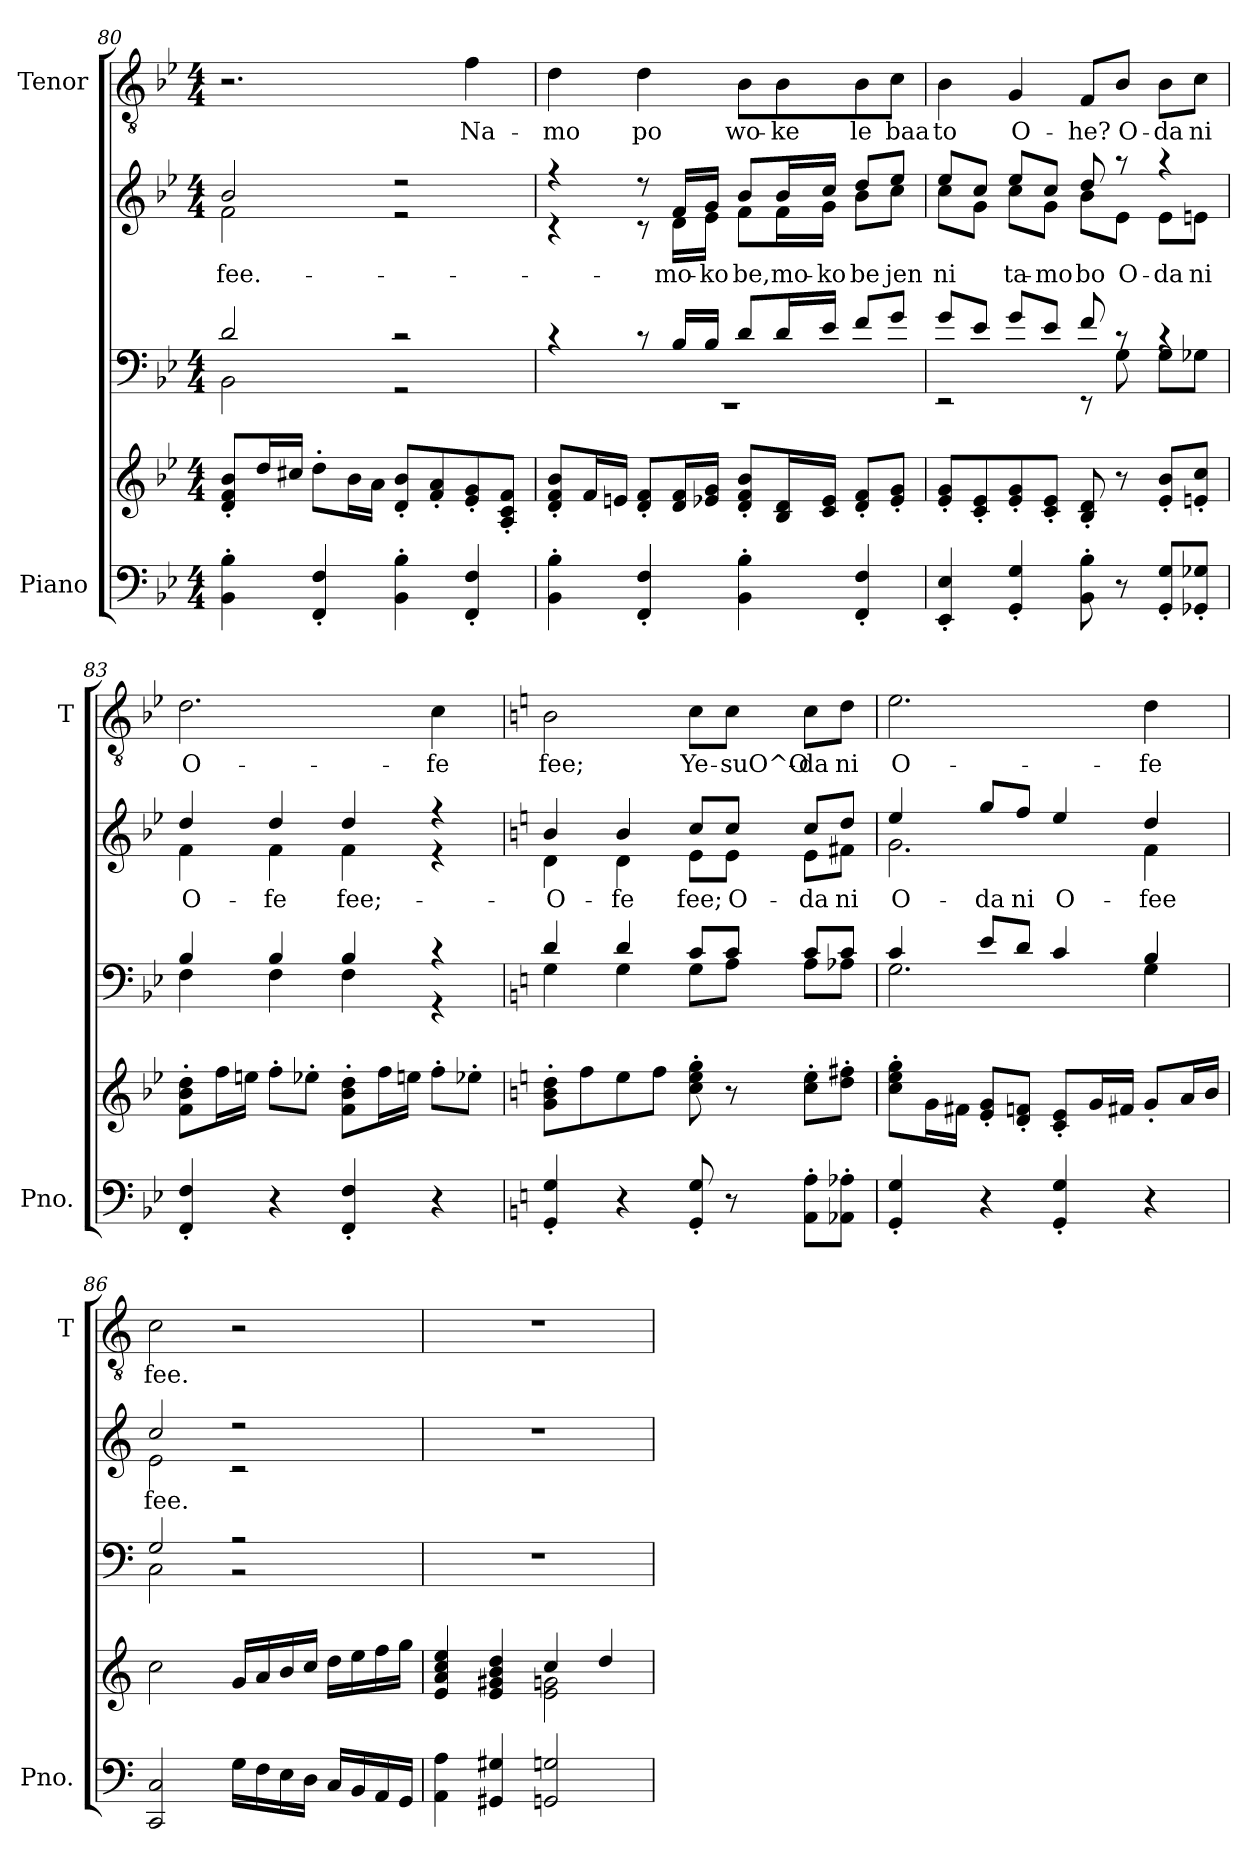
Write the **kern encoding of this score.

**kern	**kern	**kern	**kern	**text	**kern	**text
*part3	*part3	*part2	*part2	*part2	*part1	*part1
*staff5	*staff4	*staff3	*staff2	*staff2	*staff1	*staff1
*I"Piano	*	*	*	*	*I"Tenor	*
*I'Pno.	*	*	*	*	*I'T	*
!!LO:LB:g=z
*clefF4	*clefG2	*clefF4	*clefG2	*	*clefGv2	*
*k[b-e-]	*k[b-e-]	*k[b-e-]	*k[b-e-]	*	*k[b-e-]	*
*B-:	*B-:	*B-:	*B-:	*	*B-:	*
*M4/4	*M4/4	*M4/4	*M4/4	*	*M4/4	*
=80	=80	=80	=80	=80	=80	=80
*	*	*^	*	*	*	*
!	!	!	!	!	!LO:LY:b	!	!
*	*	*	*	*^	*	*	*
4BB-\'< 4B-\'<	8d/'> 8f/'> 8b-/'>L	2d/	2BB-\	2b-/	2f\	fee.-	2.r	.
.	16dd/L	.	.	.	.	.	.	.
.	16cc#X/JJ	.	.	.	.	.	.	.
4FF/'> 4F/'>	8dd'<\L	.	.	.	.	.	.	.
.	16b-\L	.	.	.	.	.	.	.
.	16a\JJ	.	.	.	.	.	.	.
4BB-\'< 4B-\'<	8d/'> 8b-/'>L	2r	2r	2r	2r	.	.	.
.	8f/'> 8a/'>	.	.	.	.	.	.	.
!	!	!	!	!	!	!	!	!LO:LY:b
4FF/'> 4F/'>	8e-/'> 8g/'>	.	.	.	.	.	4f\	Na-
.	8A/'> 8c/'> 8f/'>J	.	.	.	.	.	.	.
=81	=81	=81	=81	=81	=81	=81	=81	=81
!	!	!	!	!	!	!	!	!LO:LY:b
4BB-\'< 4B-\'<	8d/'> 8f/'> 8b-/'>L	4r	1rEE	4r	4r	.	4d\	-mo
.	16f/L	.	.	.	.	.	.	.
.	16en/JJ	.	.	.	.	.	.	.
!	!	!	!	!	!	!	!	!LO:LY:b
4FF/'> 4F/'>	8d/'> 8f/'>L	8r	.	8r	8r	.	4d\	po
!	!	!	!	!	!	!LO:LY:b	!	!
.	16d/ 16f/L	16B-/LL	.	16f/LL	16d\LL	-mo-	.	.
!	!	!	!	!	!	!LO:LY:b	!	!
.	16e-X/ 16g/JJ	16B-/JJ	.	16g/JJ	16e-\JJ	-ko	.	.
!	!	!	!	!	!	!LO:LY:b	!	!LO:LY:b
4BB-\'< 4B-\'<	8d/'> 8f/'> 8b-/'>L	8d/L	.	8b-/L	8f\L	be,	8B-\L	wo-
!	!	!	!	!	!	!LO:LY:b	!	!LO:LY:b
.	16B-/ 16d/L	16d/L	.	16b-/L	16f\L	mo-	8B-\	-ke
!	!	!	!	!	!	!LO:LY:b	!	!
.	16c/ 16e-/JJ	16e-/JJ	.	16cc/JJ	16g\JJ	-ko	.	.
!	!	!	!	!	!	!LO:LY:b	!	!LO:LY:b
4FF/'> 4F/'>	8d/'> 8f/'>L	8f/L	.	8dd/L	8b-\L	be	8B-\	le
!	!	!	!	!	!	!LO:LY:b	!	!LO:LY:b
.	8e-/'> 8g/'>J	8g/J	.	8ee-/J	8cc\J	jen	8c\J	baa
=82	=82	=82	=82	=82	=82	=82	=82	=82
!	!	!	!	!	!	!LO:LY:b	!	!LO:LY:b
4EE-/'> 4E-/'>	8e-/'> 8g/'>L	8g/L	2rEE	8ee-/L	8cc\L	ni	4B-\	to
.	8c/'> 8e-/'>	8e-/J	.	8cc/J	8g\J	.	.	.
!	!	!	!	!	!	!LO:LY:b	!	!LO:LY:b
4GG/'> 4G/'>	8e-/'> 8g/'>	8g/L	.	8ee-/L	8cc\L	ta-	4G/	O-
!	!	!	!	!	!	!LO:LY:b	!	!
.	8c/'> 8e-/'>J	8e-/J	.	8cc/J	8g\J	-mo	.	.
!	!	!	!	!	!	!LO:LY:b	!	!LO:LY:b
8BB-\'< 8B-\'<	8B-/'> 8d/'>	8f/	8rEE	8dd/	8b-\L	bo	8F/L	-he?
!	!	!	!	!	!	!LO:LY:b	!	!LO:LY:b
8r	8r	8rc	8G\	8raa	8e-\J	O-	8B-/J	O-
!	!	!	!	!	!	!LO:LY:b	!	!LO:LY:b
8GG/'> 8G/'>L	8e-/'> 8b-/'>L	4rc	8G\L	4raa	8e-\L	-da	8B-\L	-da
!	!	!	!	!	!	!LO:LY:b	!	!LO:LY:b
8GG-X/'> 8G-X/'>J	8en/'> 8cc/'>J	.	8G-X\J	.	8en\J	ni	8c\J	ni
!!LO:PB:g=z
=83	=83	=83	=83	=83	=83	=83	=83	=83
!	!	!	!	!	!	!LO:LY:b	!	!LO:LY:b
4FF/'> 4F/'>	8f\'< 8b-\'< 8dd\'<L	4B-/	4F\	4dd/	4f\	O-	2.d\	O-
.	16ff\L	.	.	.	.	.	.	.
.	16een\JJ	.	.	.	.	.	.	.
!	!	!	!	!	!	!LO:LY:b	!	!
4r	8ff'<\L	4B-/	4F\	4dd/	4f\	-fe	.	.
.	8ee-X'<\J	.	.	.	.	.	.	.
!	!	!	!	!	!	!LO:LY:b	!	!
4FF/'> 4F/'>	8f\'< 8b-\'< 8dd\'<L	4B-/	4F\	4dd/	4f\	fee;-	.	.
.	16ff\L	.	.	.	.	.	.	.
.	16een\JJ	.	.	.	.	.	.	.
!	!	!	!	!	!	!	!	!LO:LY:b
4r	8ff'<\L	4r	4r	4r	4r	.	4c\	-fe
.	8ee-X'<\J	.	.	.	.	.	.	.
=84	=84	=84	=84	=84	=84	=84	=84	=84
*k[]	*k[]	*k[]	*	*k[]	*	*	*k[]	*
*C:	*C:	*C:	*	*C:	*	*	*C:	*
!	!	!	!	!	!	!LO:LY:b	!	!LO:LY:b
4GG/'> 4G/'>	8g\'< 8b\'< 8dd\'<L	4d/	4G\	4b/	4d\	-O-	2B\	fee;
.	8ff\	.	.	.	.	.	.	.
!	!	!	!	!	!	!LO:LY:b	!	!
4r	8ee\	4d/	4G\	4b/	4d\	-fe	.	.
.	8ff\J	.	.	.	.	.	.	.
!	!	!	!	!	!	!LO:LY:b	!	!LO:LY:b
8GG/'> 8G/'>	8cc\'< 8ee\'< 8gg\'<	8c/L	8G\L	8cc/L	8e\L	fee;	8c\L	Ye-
!	!	!	!	!	!	!LO:LY:b	!	!LO:LY:b
8r	8r	8c/J	8A\J	8cc/J	8e\J	O-	8c\J	-suO^O-
!	!	!	!	!	!	!LO:LY:b	!	!LO:LY:b
8AA\'< 8A\'<L	8cc\'< 8ee\'<L	8c/L	8A\L	8cc/L	8e\L	-da	8c\L	-da
!	!	!	!	!	!	!LO:LY:b	!	!LO:LY:b
8AA-X\'< 8A-X\'<J	8dd\'< 8ff#X\'<J	8c/J	8A-X\J	8dd/J	8f#X\J	ni	8d\J	ni
=85	=85	=85	=85	=85	=85	=85	=85	=85
!	!	!	!	!	!	!LO:LY:b	!	!LO:LY:b
4GG/'> 4G/'>	8cc\'< 8ee\'< 8gg\'<L	4c/	2.G\	4ee/	2.g\	O-	2.e\	O-
.	16g\L	.	.	.	.	.	.	.
.	16f#X\JJ	.	.	.	.	.	.	.
!	!	!	!	!	!	!LO:LY:b	!	!
4r	8e/'> 8g/'>L	8e/L	.	8gg/L	.	-da	.	.
!	!	!	!	!	!	!LO:LY:b	!	!
.	8d/'> 8fn/'>J	8d/J	.	8ff/J	.	ni	.	.
!	!	!	!	!	!	!LO:LY:b	!	!
4GG/'> 4G/'>	8c/'> 8e/'>L	4c/	.	4ee/	.	O-	.	.
.	16g/L	.	.	.	.	.	.	.
.	16f#X/JJ	.	.	.	.	.	.	.
!	!	!	!	!	!	!LO:LY:b	!	!LO:LY:b
4r	8g'>/L	4B/	4G\	4dd/	4f\	-fee	4d\	-fe
.	16a/L	.	.	.	.	.	.	.
.	16b/JJ	.	.	.	.	.	.	.
!!LO:LB:g=z
=86	=86	=86	=86	=86	=86	=86	=86	=86
!	!	!	!	!	!	!LO:LY:b	!	!LO:LY:b
2CC/ 2C/	2cc\	2G/	2C\	2cc/	2e\	fee.	2c\	fee.
16G\LL	16g/LL	2r	2r	2r	2r	.	2r	.
16F\	16a/	.	.	.	.	.	.	.
16E\	16b/	.	.	.	.	.	.	.
16D\JJ	16cc/JJ	.	.	.	.	.	.	.
16C/LL	16dd\LL	.	.	.	.	.	.	.
16BB/	16ee\	.	.	.	.	.	.	.
16AA/	16ff\	.	.	.	.	.	.	.
16GG/JJ	16gg\JJ	.	.	.	.	.	.	.
*	*	*v	*v	*	*	*	*	*
*	*	*	*v	*v	*	*	*
=87	=87	=87	=87	=87	=87	=87
*	*^	*	*	*	*	*
4AA\ 4A\	4e/ 4a/ 4cc/ 4ee/	2ryy	1r	1r	.	1r	.
4GG#X/ 4G#X/	4e/ 4g#X/ 4b/ 4dd/	.	.	.	.	.	.
2GGn/ 2Gn/	4cc/	2e\ 2g\	.	.	.	.	.
.	4dd/	.	.	.	.	.	.
*	*v	*v	*	*	*	*	*
=	=	=	=	=	=	=
*-	*-	*-	*-	*-	*-	*-
